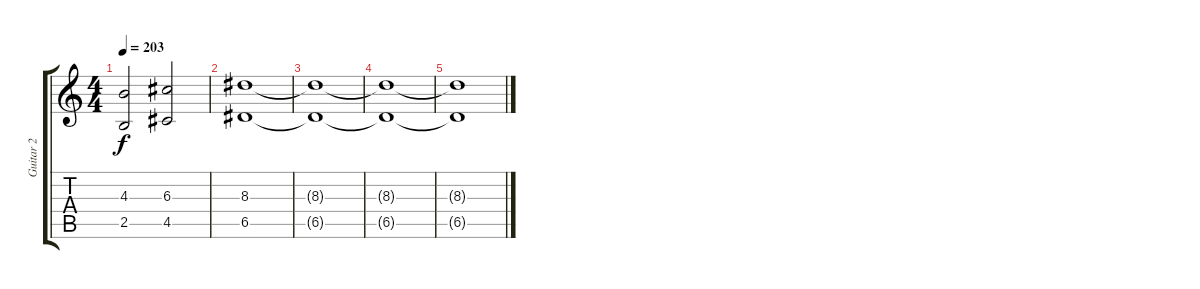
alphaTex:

\track ("Guitar 2" "Guitar 2") {instrument distortionguitar}
\staff {score tabs}
\tuning (E4 B3 G3 D3 A2 E2) {hide}
\ts (4 4)
\tempo 203
\clef g2
\ks c
(4.3 2.5).2{dy f} (6.3 4.5).2 |
(8.3 6.5).1 |
(8.3{t} 6.5{t}).1 |
(8.3{t} 6.5{t}).1 |
(8.3{t} 6.5{t}).1
